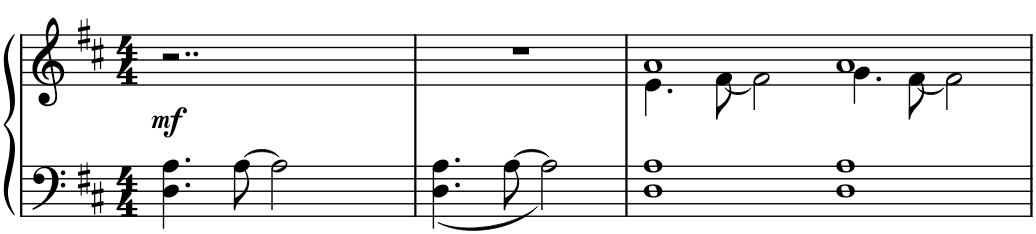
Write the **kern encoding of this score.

**kern	**kern	**dynam
*part1	*part1	*part1
*staff2	*staff1	*staff1/2
*I"Piano	*	*
*I'Pno	*	*
*clefF4	*clefG2	*
*k[f#c#]	*k[f#c#]	*
*M4/4	*M4/4	*
=	=	=
!	!	!LO:DY:a=2
4.D\ 4.A\	2..r	mf
[8A\	.	.
2A\]	.	.
.	8ryy	.
4ryy	4ryy	.
=1	=1	=1
4.D\ 4.A\	1r	.
[>8A\	.	.
2A\]	.	.
4ryy	4ryy	.
=2	=2	=2
*^	*^	*
1A	1D	1a	4.e\	.
.	.	.	[<8f#\	.
.	.	.	2f#\]	.
1A	1D	1a	4.g\	.
.	.	.	[<8f#\	.
.	.	.	2f#\]	.
*v	*v	*	*	*
*	*v	*v	*
=	=	=
*-	*-	*-
